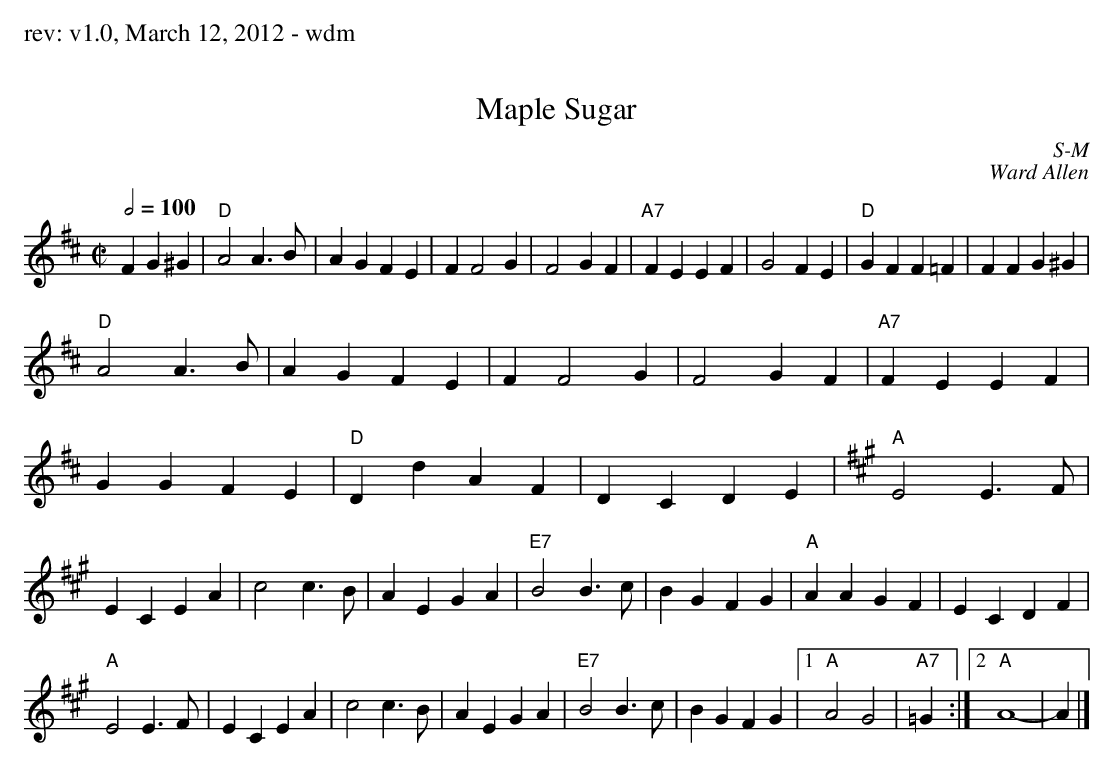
X:1
T: Maple Sugar
C: S-M
C: Ward Allen
M: C|
Q: 1/2=100
K: D
F2 G2^G2 | "D"A4 A3B| A2G2 F2E2| F2 F4 G2| F4 G2F2| \
"A7"F2E2 E2F2| G4 F2E2| "D"G2F2 F2=F2| F2 F2 G2^G2|
"D"A4 A3B| A2G2 F2E2| F2 F4 G2| F4 G2F2| \
"A7"F2E2 E2F2| G2G2 F2E2| "D"D2d2 A2F2| D2C2 D2E2 | [K:A]\
\
"A"E4 E3F| E2C2 E2A2| c4 c3B| A2E2 G2A2| \
"E7"B4 B3c| B2G2 F2G2| "A"A2A2 G2F2| E2C2 D2F2|
"A"E4 E3F| E2C2 E2A2| c4 c3B| A2E2 G2A2| \
"E7"B4 B3c| B2G2 F2G2|1 "A"A4 G4| "A7"=G2 :|2 "A"A8-| A2 |]
